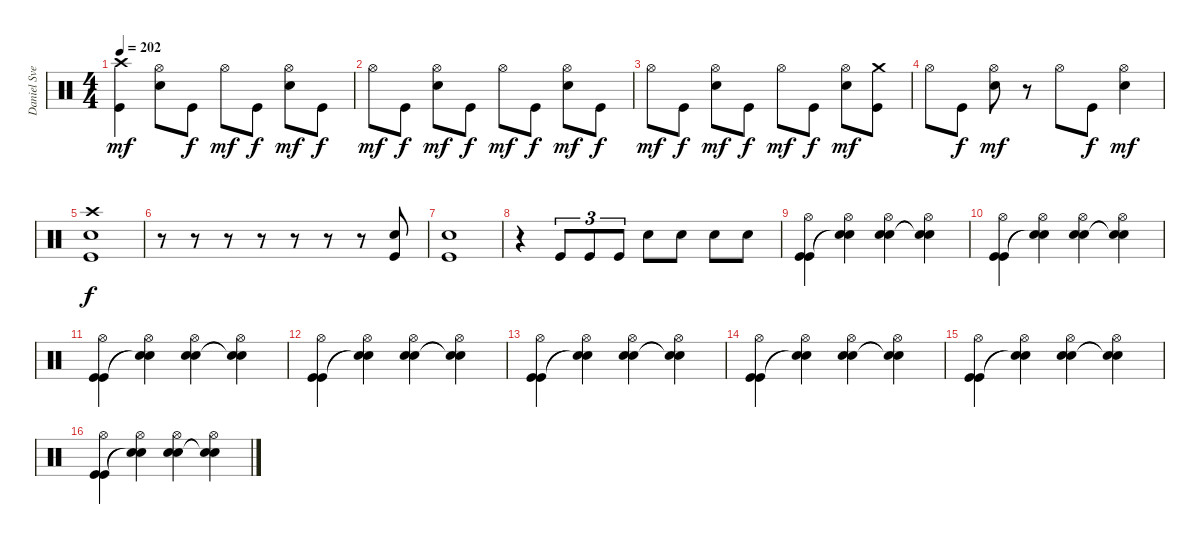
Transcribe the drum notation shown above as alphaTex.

\track ("Daniel Svensson" "Daniel Sve") {instrument percussion}
\staff {score}
\articulation defaults
\ts (4 4)
\tempo 202
\clef neutral
\ks c
("Kick (hit)" "Crash high (hit)").4{dy mf} ("Electric Snare (hit)" "Hi-Hat (open)").8 "Kick (hit)".8{dy f} "Hi-Hat (open)".8{dy mf} "Kick (hit)".8{dy f} ("Electric Snare (hit)" "Hi-Hat (open)").8{dy mf} "Kick (hit)".8{dy f} |
"Hi-Hat (open)".8{dy mf} "Kick (hit)".8{dy f} ("Electric Snare (hit)" "Hi-Hat (open)").8{dy mf} "Kick (hit)".8{dy f} "Hi-Hat (open)".8{dy mf} "Kick (hit)".8{dy f} ("Electric Snare (hit)" "Hi-Hat (open)").8{dy mf} "Kick (hit)".8{dy f} |
"Hi-Hat (open)".8{dy mf} "Kick (hit)".8{dy f} ("Electric Snare (hit)" "Hi-Hat (open)").8{dy mf} "Kick (hit)".8{dy f} "Hi-Hat (open)".8{dy mf} "Kick (hit)".8{dy f} ("Electric Snare (hit)" "Hi-Hat (open)").8{dy mf} ("Kick (hit)" "Crash medium (hit)").8 |
"Hi-Hat (open)".8 "Kick (hit)".8{dy f} ("Electric Snare (hit)" "Hi-Hat (open)").8{dy mf} r.8 "Hi-Hat (open)".8 "Kick (hit)".8{dy f} ("Electric Snare (hit)" "Hi-Hat (open)").4{dy mf} |
("Crash high (hit)" "Electric Snare (hit)" "Kick (hit)").1{dy f} |
r.8 r.8 r.8 r.8 r.8 r.8 r.8 ("Electric Snare (hit)" "Kick (hit)").8 |
("Electric Snare (hit)" "Kick (hit)").1 |
r.4 "Kick (hit)".8{tu (3 2)} "Kick (hit)".8{tu (3 2)} "Kick (hit)".8{tu (3 2)} "Electric Snare (hit)".8 "Electric Snare (hit)".8 "Electric Snare (hit)".8 "Electric Snare (hit)".8 |
("Hi-Hat (open)" "Kick (hit)" "Kick (hit)").4 ("Hi-Hat (open)" "Snare (hit)"{t} "Snare (hit)"{t}).4 ("Hi-Hat (open)" "Electric Snare (hit)" "Electric Snare (hit)").4 ("Hi-Hat (open)" "Snare (hit)"{t} "Snare (hit)"{t}).4 |
("Hi-Hat (open)" "Kick (hit)" "Kick (hit)").4 ("Hi-Hat (open)" "Snare (hit)"{t} "Snare (hit)"{t}).4 ("Hi-Hat (open)" "Electric Snare (hit)" "Electric Snare (hit)").4 ("Hi-Hat (open)" "Snare (hit)"{t} "Snare (hit)"{t}).4 |
("Hi-Hat (open)" "Kick (hit)" "Kick (hit)").4 ("Hi-Hat (open)" "Snare (hit)"{t} "Snare (hit)"{t}).4 ("Hi-Hat (open)" "Electric Snare (hit)" "Electric Snare (hit)").4 ("Hi-Hat (open)" "Snare (hit)"{t} "Snare (hit)"{t}).4 |
("Hi-Hat (open)" "Kick (hit)" "Kick (hit)").4 ("Hi-Hat (open)" "Snare (hit)"{t} "Snare (hit)"{t}).4 ("Hi-Hat (open)" "Electric Snare (hit)" "Electric Snare (hit)").4 ("Hi-Hat (open)" "Snare (hit)"{t} "Snare (hit)"{t}).4 |
("Hi-Hat (open)" "Kick (hit)" "Kick (hit)").4 ("Hi-Hat (open)" "Snare (hit)"{t} "Snare (hit)"{t}).4 ("Hi-Hat (open)" "Electric Snare (hit)" "Electric Snare (hit)").4 ("Hi-Hat (open)" "Snare (hit)"{t} "Snare (hit)"{t}).4 |
("Hi-Hat (open)" "Kick (hit)" "Kick (hit)").4 ("Hi-Hat (open)" "Snare (hit)"{t} "Snare (hit)"{t}).4 ("Hi-Hat (open)" "Electric Snare (hit)" "Electric Snare (hit)").4 ("Hi-Hat (open)" "Snare (hit)"{t} "Snare (hit)"{t}).4 |
("Hi-Hat (open)" "Kick (hit)" "Kick (hit)").4 ("Hi-Hat (open)" "Snare (hit)"{t} "Snare (hit)"{t}).4 ("Hi-Hat (open)" "Electric Snare (hit)" "Electric Snare (hit)").4 ("Hi-Hat (open)" "Snare (hit)"{t} "Snare (hit)"{t}).4 |
("Hi-Hat (open)" "Kick (hit)" "Kick (hit)").4 ("Hi-Hat (open)" "Snare (hit)"{t} "Snare (hit)"{t}).4 ("Hi-Hat (open)" "Electric Snare (hit)" "Electric Snare (hit)").4 ("Hi-Hat (open)" "Snare (hit)"{t} "Snare (hit)"{t}).4
